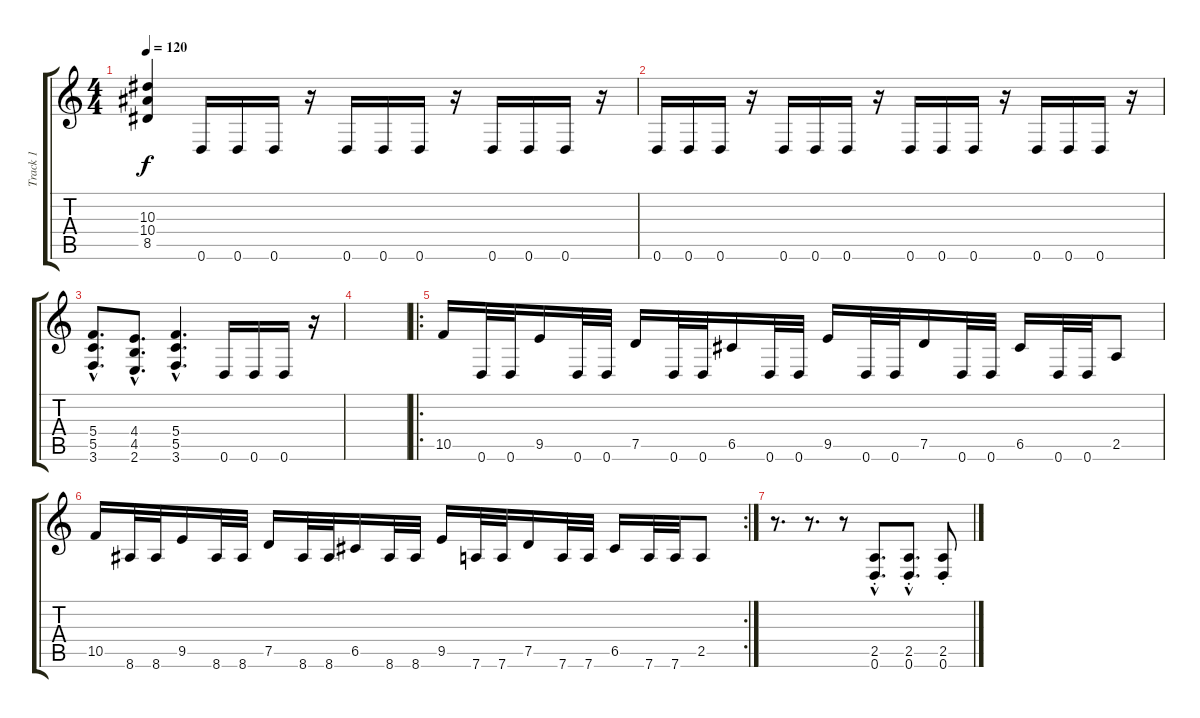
\track ("Track 1" "Track 1") {instrument distortionguitar}
\staff {score tabs}
\tuning (D4 A3 F3 C3 G2 D2) {hide}
\ts (4 4)
\tempo 120
\clef g2
\ks c
(10.3 10.4 8.5).4{dy f instrument distortionguitar} 0.6.16 0.6.16 0.6.16 r.16 0.6.16 0.6.16 0.6.16 r.16 0.6.16 0.6.16 0.6.16 r.16 |
0.6.16 0.6.16 0.6.16 r.16 0.6.16 0.6.16 0.6.16 r.16 0.6.16 0.6.16 0.6.16 r.16 0.6.16 0.6.16 0.6.16 r.16 |
(5.4{hac} 5.5{hac} 3.6{hac}).8{d} (4.4{hac} 4.5{hac} 2.6{hac}).8{d} (5.4{hac} 5.5{hac} 3.6{hac}).4{d} 0.6.16 0.6.16 0.6.16 r.16 |
|
\ro
10.5.16 0.6.32 0.6.32 9.5.16 0.6.32 0.6.32 7.5.16 0.6.32 0.6.32 6.5.16 0.6.32 0.6.32 9.5.16 0.6.32 0.6.32 7.5.16 0.6.32 0.6.32 6.5.16 0.6.32 0.6.32 2.5.8 |
\rc 2
10.5.16 8.6.32 8.6.32 9.5.16 8.6.32 8.6.32 7.5.16 8.6.32 8.6.32 6.5.16 8.6.32 8.6.32 9.5.16 7.6.32 7.6.32 7.5.16 7.6.32 7.6.32 6.5.16 7.6.32 7.6.32 2.5.8 |
r.8{d} r.8{d} r.8 (2.5{hac st} 0.6{hac st}).8{d} (2.5{hac st} 0.6{hac st}).8{d} (2.5{st} 0.6{st}).8
